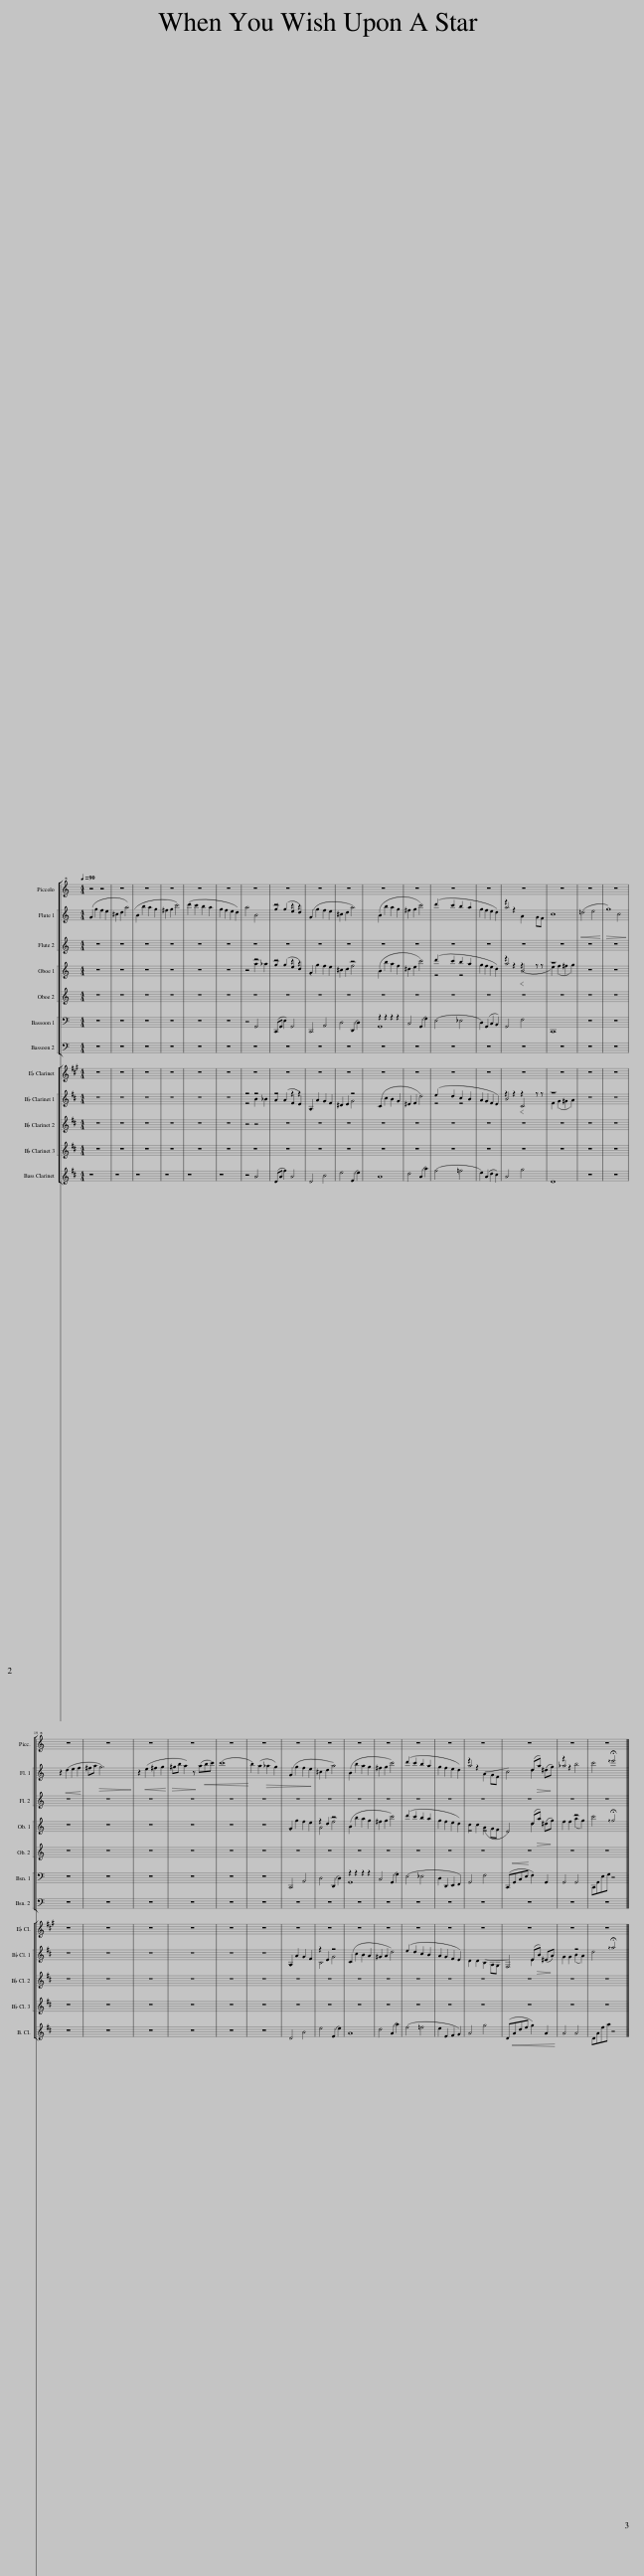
X:1
%%score [ [ ( 1 2 ) ] [ ( 3 4 ) ] [ ( 5 6 ) ] ] [ [ ( 7 8 ) ] ( 9 10 ) ] [ [ ( 11 12 ) ] ( 13 14 ) ( 15 16 ) ] [ [ ( 17 18 ) ] [ ( 19 20 ) ] [ 21 ] ( 22 23 ) ( 24 25 ) ] [ ( 26 27 ) ]
L:1/8
Q:1/4=90
M:4/4
I:linebreak $
K:C
V:1 treble
V:2 treble
V:3 treble
V:4 treble
V:5 bass
V:6 bass
V:7 treble transpose=-2
V:8 treble transpose="-2 "
V:9 treble transpose=-14
V:10 treble transpose="-14 "
V:11 treble transpose=-9
V:12 treble transpose="-9 "
V:13 treble transpose=-14
V:14 treble transpose="-14 "
V:15 treble transpose=-21
V:16 treble transpose="-21 "
V:17 treble transpose=-2
V:18 treble transpose="-2 "
V:19 treble transpose=-7
V:20 treble transpose="-7 "
V:21 bass
V:22 bass
V:23 bass
V:24 bass
V:25 bass
V:26 treble transpose=24
V:27 treble transpose="24 "
V:1
 (G2 g2 f2 e2 | ^c2 d2 a4) | (B2 b2 a2 g2 | ^f2 g2 c'4) | (d'2 c'2 b2 a2 | %5
 g2 f2 e2 d2) | a4 B4 | z4 z2 z2 | (G2 g2 f2 e2 | ^c2 d2 a4) | %10
 (B2 b2 a2 g2 | ^f2 g2 c'4) | (d'2 c'2 b2 a2 | g2 f2 e2 d2) | z2 z2 A2 GF | %15
 c8 |!<(! (=d4 e4!<)! |!>(! g8)!>)! |$ z2!<(! (d2 e2 f2!<)! | ^fa!>(! g6)!>)! | %20
 z2!<(! (e2 ^f2 g2!<)! |!>(! ^gb a2) z (a!<(!bc')!>)!!<)! | (c'8 | b2) (a2!>(! _a2 g2)!>)! | (G2 g2 f2 e2 | %25
 ^c2 d2 a4) | (B2 b2 a2 g2 | ^f2 g2 c'4) | (d'2 c'2 b2 a2 | g2 f2 e2 d2) | %30
 z2 z2 (A2 GF | c4) (d!>(!a) (^dg)!>)! | z2 z2 b4 | c'4 !arpeggio!!fermata!e'4 |] %34
V:2
 x8 | x8 | x8 | x8 | x8 | %5
 x8 | x8 | g2 (g2 e2 d2) | x8 | x8 | %10
 x8 | x8 | x8 | x8 | a4 x4 | %15
 x8 | x8 | x4 c4 |$ x8 | x8 | %20
 x8 | x8 | x8 | x8 | x8 | %25
 x8 | x8 | x8 | x8 | x8 | %30
 a4 x4 | x4 d2 x2 | _a4 x4 | x8 |] %34
V:3
 z8 | z8 | z8 | z8 | z8 | %5
 z8 | z4 z4 | z4 z2 z2 | G2 g2 f2 e2 | ^c2 d2 z4 | %10
 (B2 b2 a2 f2 | ^d2 e2 c'4) | (d'2 c'2 b2 a2 | g2 f2 e2 d2) | z2 z2!<(! z2 z z!<)! | %15
 z8 | z8 | z8 |$ z8 | z8 | %20
 z8 | z8 | z8 | z8 | G2 g2 f2 e2 | %25
 z2 d2 z4 | (B2 b2 a2 g2 | ^f2 g2 c'4) | (d'2 c'2 b2 a2 | g2 f2 e2 d2) | %30
 c2 c2 (A2 GF | E4) (d!>(!a) (^dg)!>)! | f2 f2 z4 | c'4 !arpeggio!!fermata!g4 |] %34
V:4
 x8 | x8 | x8 | x8 | x8 | %5
 x8 | x4 a2 _a2 | g2 (g2 e2 d2) | x8 | x4 f4 | %10
 x8 | x8 | z4 z4 | x8 | a4 B4 | %15
 e2 (f2 ^f2 g2) | x8 | x8 |$ x8 | x8 | %20
 x8 | x8 | x8 | x8 | x8 | %25
 A4 f4 | x8 | x8 | x8 | x8 | %30
 z4 z4 | x4 d2 x2 | x4 (a2 g2) | x8 |] %34
V:5
 z8 | z8 | z8 | z8 | z8 | %5
 z8 | z4 G,,4 | (C,,G,, E,2) G,,4 | C,,4 A,,4 | D,4 (D,,2 D,2) | %10
 z2 z2 z2 z2 | C,4 (G,,2 G,2) | (E,4 _E,4 | D,2) (G,,2 C,2 B,,2) | G,,4 F,4 | %15
 C,,8 | z8 | z8 |$ z8 | z8 | %20
 z8 | z8 | z8 | z8 | C,,4 A,,4 | %25
 D,4 (D,,2 D,2) | z2 z2 z2 z2 | C,4 (G,,2 G,2) | (E,4 _E,4 | D,2 D,,2 E,,2 F,,2) | %30
 G,,4 F,4 | (C,,!<(!G,,C,E, F,2) G,,2!<)! | G,,4 G,,4 | C,,G,,E,G, z4 |] %34
V:6
 x8 | x8 | x8 | x8 | x8 | %5
 x8 | x8 | x8 | x8 | x8 | %10
 G,,8 | x8 | x8 | x8 | x8 | %15
 x8 | x8 | x8 |$ x8 | x8 | %20
 x8 | x8 | x8 | x8 | x8 | %25
 x8 | G,,8 | x8 | x8 | x8 | %30
 x8 | x8 | x8 | x8 |] %34
V:7
[K:D] z8 | z8 | z8 | z8 | z8 | %5
 z8 | z4 z4 | z4 z2 z2 | A,2 A2 G2 F2 | ^D2 E2 z4 | %10
 (C2 c2 B2 G2 | ^E2 F2 d4) | (e2 d2 c2 B2 | A2 G2 F2 E2) | z2 z2!<(! z2 z z!<)! | %15
 z8 | z8 | z8 |$ z8 | z8 | %20
 z8 | z8 | z8 | z8 | A,2 A2 G2 F2 | %25
 z2 E2 z4 | (C2 c2 B2 A2 | ^G2 A2 d4) | (e2 d2 c2 B2 | A2 G2 F2 E2) | %30
 D2 D2 (B,2 A,G, | F,4) (E!>(!B) (^EA)!>)! | G2 G2 z4 | d4 !arpeggio!!fermata!a4 |] %34
V:8
[K:D] x8 | x8 | x8 | x8 | x8 | %5
 x8 | z4 B2 _B2 | A2 (A2 F2 E2) | x8 | x4 G4 | %10
 x8 | x8 | z4 z4 | x8 | B4 C4 | %15
 F2 (G2 ^G2 A2) | x8 | x8 |$ x8 | x8 | %20
 x8 | x8 | x8 | x8 | x8 | %25
 B,4 G4 | x8 | x8 | x8 | x8 | %30
 x8 | x4 E2 x2 | x4 (B2 A2) | x8 |] %34
V:9
[K:D] z8 | z8 | z8 | z8 | z8 | %5
 z8 | z4 A4 | (DA f2) A4 | D4 B4 | e4 (E2 e2) | %10
 z2 z2 z2 z2 | d4 (A2 a2) | (f4 =f4 | e2) (A2 d2 c2) | A4 g4 | %15
 D8 | z8 | z8 |$ z8 | z8 | %20
 z8 | z8 | z8 | z8 | D4 B4 | %25
 e4 (E2 e2) | z2 z2 z2 z2 | d4 (A2 a2) | (f4 =f4 | e2 E2 F2 G2) | %30
 A4 g4 | (D!<(!Adf g2) A2!<)! | A4 A4 | DAfa z4 |] %34
V:10
[K:D] x8 | x8 | x8 | x8 | x8 | %5
 x8 | x8 | x8 | x8 | x8 | %10
 A8 | x8 | x8 | x8 | x8 | %15
 x8 | x8 | x8 |$ x8 | x8 | %20
 x8 | x8 | x8 | x8 | x8 | %25
 x8 | A8 | x8 | x8 | x8 | %30
 x8 | x8 | x8 | x8 |] %34
V:11
[K:A] z8 | z8 | z8 | z8 | z8 | %5
 z8 | z4 G4 | c4 (F2 G2) | C2 c2 F2 E2 | z2 z2 z4 | %10
 z2 z2 z2 z2 | ^B2 c2 c4 | z2 z2 z2 z2 | z2 z2 z2 z2 | G4 F2 ED | %15
 A8 | z8 | z8 |$ z8 | z8 | %20
 z8 | z8 | z8 | z8 | !courtesy!^C2 c2 F2 E2 | %25
 z2 z2 z4 | (G2 e2 f2 e2 | ^B2 c2 c4) | (b2 a2 g2 f2 | e2 d2 c2 B2) | %30
 z2 z2 F2 ED | C4 (B!>(!!>(!f) (^Be)!>)!!>)! | d2 d2 z4 | c4 z2 z2 |] %34
V:12
[K:A] x8 | x8 | x8 | x8 | x8 | %5
 x8 | x8 | x8 | x8 | D4 A4 | %10
 G4 A2 B2 | x8 | e4 ^d4 | F4 F4 | x8 | %15
 x8 | x8 | x8 |$ x8 | x8 | %20
 x8 | x8 | x8 | x8 | x8 | %25
 D4 A4 | x8 | x8 | x8 | x8 | %30
 f4 z4 | x4 B2 x2 | x4 (f2 e2) | x4 !fermata!A4 |] %34
V:13
[K:D] z8 | z8 | z8 | z8 | z8 | %5
 z8 | z4 c4 | A4 (B2 c2) | F2 f2 ^d2 d2 | ^d2 e2 z4 | %10
 c2 a2 z2 g2 | ^e2 f2 b4 | z2 z2 z2 z2 | z2 z2 z2 z2 | g4 B2 AG | %15
 d8 | z8 | z8 |$ z8 | z8 | %20
 z8 | z8 | z8 | z8 | !courtesy!^F2 f2 ^d2 d2 | %25
 z2 z2 z4 | z2 z2 g2 g2 | ^e2 f2 b4 | z2 z2 z2 z2 | f2 e2 d2 e2 | %30
 z2 z2 z2 z z | F4 z!>(! z z z!>)! | g2 g2 g4 | a4 z2 z2 |] %34
V:14
[K:D] x8 | x8 | x8 | x8 | x8 | %5
 x8 | x8 | x8 | x8 | x4 g4 | %10
 x4 d2 z2 | x8 | a4 ^g4 | B4 B4 | x8 | %15
 x8 | x8 | x8 |$ x8 | x8 | %20
 x8 | x8 | x8 | x8 | x8 | %25
 B4 g4 | c4 x4 | x8 | a4 ^g4 | x8 | %30
 B4 c4 | x4 c2 c2 | x8 | x4 !fermata!d4 |] %34
V:15
[K:A] z8 | z8 | z8 | z8 | z8 | %5
 z8 | z4 E4 | (A,E c2) E4 | A,4 F4 | B4 (B,2 B2) | %10
 z2 z2 z2 z2 | A4 (E2 e2) | c4 =c4 | B2 (E2 A2 G2) | E4 d4 | %15
 A8 | z8 | z8 |$ z8 | z8 | %20
 z8 | z8 | z8 | z8 | A,4 F4 | %25
 B4 (B,2 B2) | z2 z2 z2 z2 | A4 (E2 e2) | (c4 =c4 | B2 B,2 C2 D2) | %30
 E4 d4 | (A,!<(!EAc d2) E2!<)! | E4 E4 | A,Ece z4 |] %34
V:16
[K:A] x8 | x8 | x8 | x8 | x8 | %5
 x8 | x8 | x8 | x8 | x8 | %10
 E8 | x8 | x8 | x8 | x8 | %15
 x8 | x8 | x8 |$ x8 | x8 | %20
 x8 | x8 | x8 | x8 | x8 | %25
 x8 | E8 | x8 | x8 | x8 | %30
 x8 | x8 | x8 | x8 |] %34
V:17
[K:D] z8 | z8 | z8 | z8 | z8 | %5
 z8 | z4 z4 | C4 (B,2 C2) | (A,2 A2 G2 F2 | ^D2 E2 B4) | %10
 z2 z2 B2 A2 | ^G2 A2 d4 | (e2 d2 c2 B2 | A2 G2 F2 E2) | z2 z2 z2 z z | %15
 D8 | z8 | z8 |$ z8 | z8 | %20
 z8 | z8 | z8 | z8 | (D2 A2 G2 F2 | %25
 ^D2 E2 B4) | (C2 c2 B2 A2 | ^G2 A2 d4) | (e2 d2 c2 B2 | A2 G2 F2 E2) | %30
 z2 z2 (z2 z z | D4) (E!>(!B) (^EA)!>)! | G2 D2 z4 | d4 !arpeggio!!fermata!f4 |] %34
V:18
[K:D] x8 | x8 | x8 | x8 | x8 | %5
 x8 | x4 B2 _B2 | x8 | x8 | x8 | %10
 C4 x4 | x8 | z4 z4 | x8 | B4 C4 | %15
 x8 | x8 | x8 |$ x8 | x8 | %20
 x8 | x8 | x8 | x8 | x8 | %25
 x8 | x8 | x8 | x8 | x8 | %30
 B4 C4 | x4 E2 x2 | z4 (B2 A2) | x8 |] %34
V:19
[K:G] z8 | z8 | z8 | z8 | z8 | %5
 z8 | z4 F4 | G8 | (D2 d2 c2 B2 | ^G2 A2 e4) | %10
 z2 z2 e2 d2 | ^c2 d2 G4 | (A2 G2 F2 E2 | d2 c2 B2 A2) | D4 c4 | %15
 G8 | z2 D4 z2 | z2 D4 B2 |$ z2 z2 ^G2 A2 | z2 B6 | %20
 z2 (d2 ^c2 B2) | A4 z4 | (_e2 cd e2 c2 | d2) A2 c4 | G4 E4 | %25
 A4 (A,2 A2) | (c2 d2 e2 f2 | g4) (D2 d2) | (g4 g4 | A2 A,2 B,2 C2) | %30
 D4 c4 | (G,!<(!DGB c2) c2!<)! | D4 D4 | G,DBd z4 |] %34
V:20
[K:G] x8 | x8 | x8 | x8 | x8 | %5
 x8 | x8 | x8 | x8 | x8 | %10
 F4 x4 | x8 | x8 | x8 | x8 | %15
 x8 | x8 | x8 |$ D8 | x4 G,DGB | %20
 x8 | x5 (gfe) | x8 | x8 | x8 | %25
 x8 | x8 | x8 | x8 | x8 | %30
 x8 | x8 | x8 | x8 |] %34
V:21
 z8 | z8 | z8 | z8 | z8 | %5
 z8 | z4 G,,4 | (C,G, E2) F4 | C,4 A,,4 | D,4 (D,2 D2) | %10
 (F,2 G,2 A,2 B,2 | C4) (G,,2 G,2) | E,4 _E,4 | D,2 (G,,2 C,2 B,,2) | G,,4 F,4 | %15
 C,8 | z8 | z8 |$ z8 | z8 | %20
 z8 | z8 | z8 | z8 | C,4 A,,4 | %25
 D,4 (D,,2 D,2) | (F,2 G,2 A,2 B,2 | C4) (G,,2 G,2) | (C4 C4 | D,2 D,,2 E,,2 F,,2) | %30
 G,,4 F,4 | (C,,!<(!G,,C,E, F,2) F,2!<)! | G,,4 G,,4 | C,,G,,E,G, z4 |] %34
V:22
 z8 | z8 | z8 | z8 | z8 | %5
 z8 | z4 G,,4 | (C,G, E2) F4 | C,4 A,,4 | D,4 (D,2 D2) | %10
 (F,2 G,2 A,2 B,2 | C4) (G,,2 G,2) | E,4 _E,4 | D,2 (G,,2 C,2 B,,2) | G,,4 F,4 | %15
 C,8 | z2 G,4 G,,2 | C,2 G,4 E2 |$ z2 z2 z2 z2 | _E2 z6 | %20
 z2 (G2 ^F2 E2) | (D4 D,4) | (_A,2 F,G, A,2 F,2 | G,2) D,2 G,,4 | C,4 A,,4 | %25
 D,4 (D,2 D,2) | (F,2 G,2 A,2 B,2 | C4) (G,,2 G,2) | (C4 C4 | D,2 D,2 E,2 F,2) | %30
 G,,4 F,4 | (C,!<(!G,CE F2) F2!<)! | G,,4 G,,4 | C,G,EG z4 |] %34
V:23
 x8 | x8 | x8 | x8 | x8 | %5
 x8 | x8 | x8 | x8 | x8 | %10
 x8 | x8 | x8 | x8 | x8 | %15
 x8 | x8 | x8 |$ G,8 | x4 (C,G,C=E | %20
 A,8) | x4 z x3 | x8 | x8 | x8 | %25
 x8 | x8 | x8 | x8 | x8 | %30
 x8 | x8 | x8 | x8 |] %34
V:24
 z8 | z8 | z8 | z8 | z8 | %5
 z8 | z4 G,,,4 | (C,,G,, E,2) G,,4 | C,,4 A,,4 | D,4 (D,,2 D,2) | %10
 z2 z2 z2 z2 | C,4 (G,,2 G,2) | E,4 _E,4 | D,2 (G,,2 C,2 B,,2) | G,,,4 G,,4 | %15
 C,,8 | z8 | z8 |$ z8 | z8 | %20
 z8 | z8 | z8 | z8 | C,,4 A,,4 | %25
 D,4 (D,,2 D,2) | z2 z2 z2 z2 | C,4 (G,,2 G,2) | (E,4 _E,4 | D,2 D,,2 E,,2 F,,2) | %30
 G,,,4 G,,4 | (C,,!<(!G,,C,E, F,2) G,,2!<)! | G,,,4 G,,,4 | C,,G,,E,G, z4 |] %34
V:25
 x8 | x8 | x8 | x8 | x8 | %5
 x8 | x8 | x8 | x8 | x8 | %10
 G,,8 | x8 | x8 | x8 | x8 | %15
 x8 | x8 | x8 |$ x8 | x8 | %20
 x8 | x8 | x8 | x8 | x8 | %25
 x8 | G,,8 | x8 | x8 | x8 | %30
 x8 | x8 | x8 | x8 |] %34
V:26
 z8 | z8 | z8 | z8 | z2 z2 z2 z2 | %5
 z2 z2 z2 z2 | z4 z4 | g8 | E2 e2 A2 G2 | z2 z2 z4 | %10
 z2 z2 z2 z2 | ^d2 e2 e4 | z2 z2 z2 z2 | z2 z2 z2 z2 | c4 A4 | %15
 c8 |!<(! (=d4 e4!<)! |!>(! g8)!>)! |$ z2!<(! (d2 e2 f2!<)! | ^fa!>(! g6)!>)! | %20
 z2!<(! (e2 ^f2 g2!<)! |!>(! ^gb a2) z!<(! (abc')!>)!!<)! |!sfz!!>(! (c'8!>)! | b2)!<(! (a2!>(! _a2 g2)!<)!!>)! | !courtesy!=E4 A4 | %25
 z2 z2 z4 | (B2 g2 a2 g2 | ^d2 e2 e4) | z2 z2 z2 z2 | e4 c4 | %30
 z2 z2 z2 z z | E4 z!>(! z z z!>)! | f2 f2 f4 | g4 z2 z2 |] %34
V:27
 x8 | x8 | x8 | x8 | g4 ^f4 | %5
 A4 A4 | c4 A4 | x8 | x8 | F4 c4 | %10
 B4 c2 d2 | x8 | g4 ^f4 | A4 A4 | x8 | %15
 x8 | x8 | x4 c4 |$ x8 | x8 | %20
 x8 | x8 | x8 | x8 | x8 | %25
 F4 c4 | x8 | x8 | g4 ^f4 | x8 | %30
 a4 B4 | x4 d2 B2 | x8 | x4 !fermata!c4 |] %34
